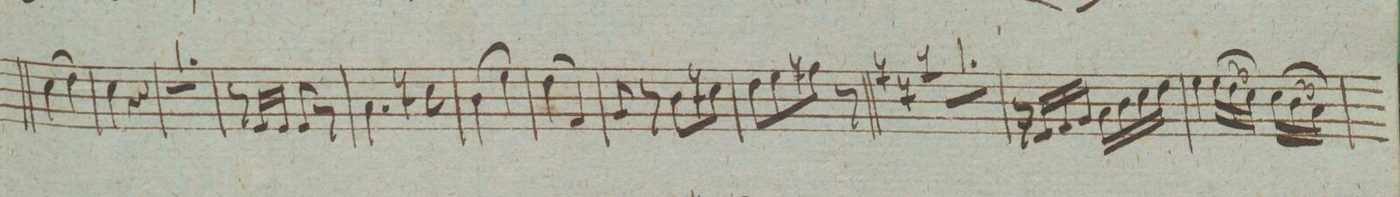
**kern	**dynam
*I"Clarinetto 2do in C:	*
*clefG2	*
*k[f#c#g#]	*
*M2/4	*
(4cc#\	.
4dd\)	.
=17	=17
4cc#\	.
4r	.
=18	=18
2r	.
=19	=19
8r	.
16e/LL	.
16e/JJ	.
8e/	.
8r	.
=20	=20
4.a\	.
8ccn\	.
=21	=21
(4b\	.
4ee\)	.
=22	=22
(4dd\	.
4f#/)	.
=23	=23
8g#/	.
8r	.
8b\L	.
8ccn\J	.
=24	=24
8dd\L	.
8ee\	.
8ffn\J	.
8r	.
=25||	=25||
*k[]	*
2r	.
=26	=26
16r	.
16e/LL	.
16f/	.
16g/JJ	.
16a\LL	.
16b\	.
16cc\	.
16dd\JJ	.
=27	=27
4ee\	.
24ee\LL	.
24dd\	.
24cc\JJ	.
24cc\LL	.
24b\	.
24a\JJ	.
=28	=28
*-	*-
